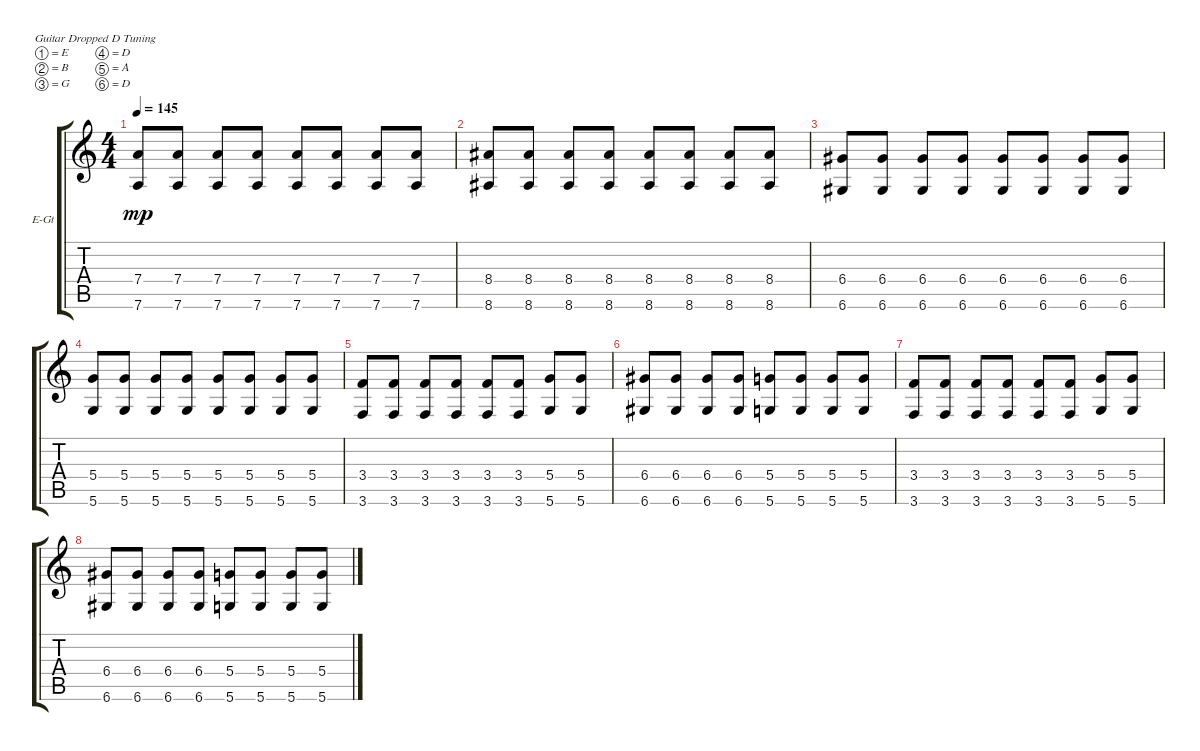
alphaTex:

\defaultSystemsLayout 4
\bracketExtendMode groupsimilarinstruments
\firstSystemTrackNameOrientation horizontal
\otherSystemsTrackNameOrientation horizontal
\track ("Electric Guitar" "E-Gt") {instrument overdrivenguitar}
\staff {score tabs}
\tuning (E4 B3 G3 D3 A2 D2)
\ts (4 4)
\tempo 145
\clef g2
\ks c
(7.6 7.4).8{dy mp} (7.6 7.4).8 (7.6 7.4).8 (7.6 7.4).8 (7.6 7.4).8 (7.6 7.4).8 (7.6 7.4).8 (7.6 7.4).8 |
(8.6 8.4).8 (8.6 8.4).8 (8.6 8.4).8 (8.6 8.4).8 (8.6 8.4).8 (8.6 8.4).8 (8.6 8.4).8 (8.6 8.4).8 |
(6.6 6.4).8 (6.6 6.4).8 (6.6 6.4).8 (6.6 6.4).8 (6.6 6.4).8 (6.6 6.4).8 (6.6 6.4).8 (6.6 6.4).8 |
(5.6 5.4).8 (5.6 5.4).8 (5.6 5.4).8 (5.6 5.4).8 (5.6 5.4).8 (5.6 5.4).8 (5.6 5.4).8 (5.6 5.4).8 |
(3.4 3.6).8 (3.4 3.6).8 (3.4 3.6).8 (3.4 3.6).8 (3.4 3.6).8 (3.4 3.6).8 (5.6 5.4).8 (5.4 5.6).8 |
(6.6 6.4).8 (6.4 6.6).8 (6.6 6.4).8 (6.4 6.6).8 (5.6 5.4).8 (5.4 5.6).8 (5.6 5.4).8 (5.4 5.6).8 |
(3.4 3.6).8 (3.4 3.6).8 (3.4 3.6).8 (3.4 3.6).8 (3.4 3.6).8 (3.4 3.6).8 (5.6 5.4).8 (5.4 5.6).8 |
(6.6 6.4).8 (6.4 6.6).8 (6.6 6.4).8 (6.4 6.6).8 (5.6 5.4).8 (5.4 5.6).8 (5.6 5.4).8 (5.4 5.6).8
